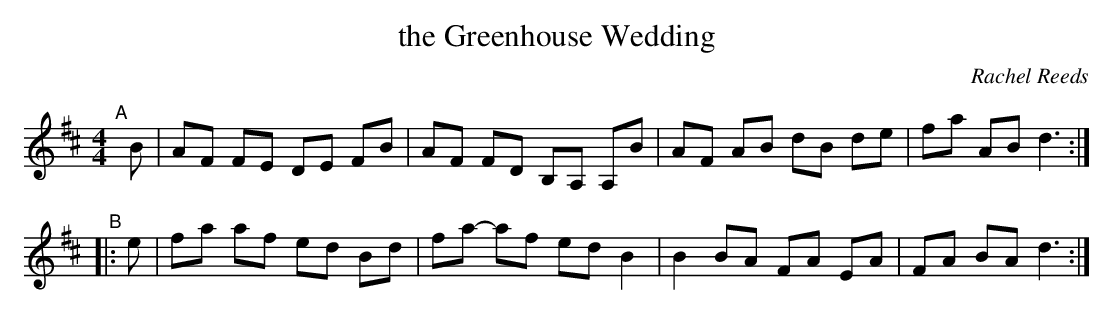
X:1
T: the Greenhouse Wedding
C: Rachel Reeds
M: 4/4
L: 1/8
K: D
"^A"[|] B | AF FE DE FB | AF FD B,A, A,B | AF AB dB de | fa AB d3 :|
"^B"|:  e | fa af ed Bd | fa- af ed  B2  | B2 BA FA EA | FA BA d3 :|
